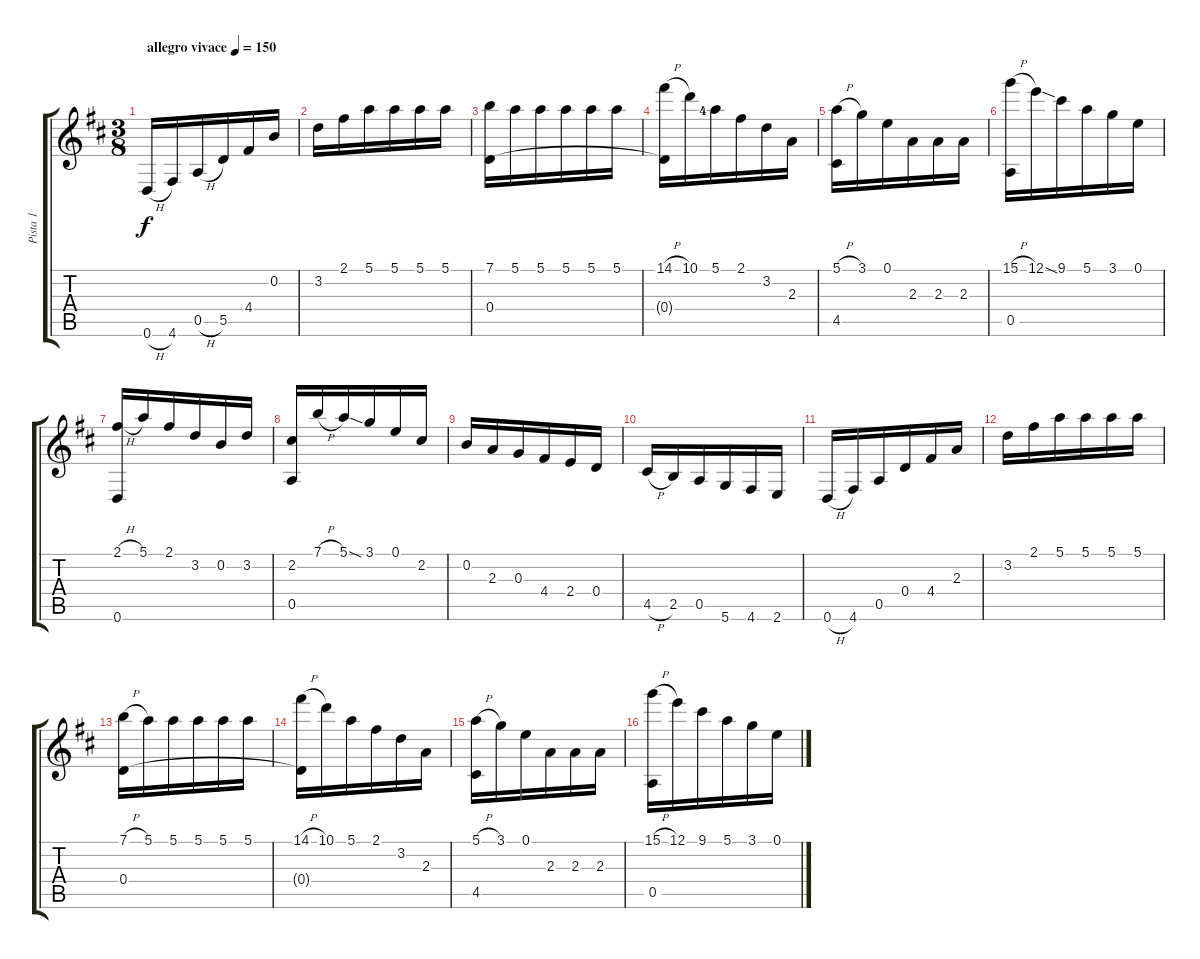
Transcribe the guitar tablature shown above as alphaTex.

\track ("Pista 1" "Pista 1") {instrument overdrivenguitar}
\staff {score tabs}
\tuning (E4 B3 G3 D3 A2 D2) {hide}
\ts (3 8)
\tempo (150 "allegro vivace")
\clef g2
\ks d
0.6{h}.16{dy f instrument overdrivenguitar} 4.6.16 0.5{h}.16 5.5.16 4.4.16 0.2.16 |
3.2.16 2.1.16 5.1.16 5.1.16 5.1.16 5.1.16 |
(7.1 0.4).16 5.1.16 5.1.16 5.1.16 5.1.16 5.1.16 |
(14.1{h} 0.4{t}).16 10.1.16 5.1{lf 5}.16 2.1.16 3.2.16 2.3.16 |
(5.1{h} 4.5).16 3.1.16 0.1.16 2.3.16 2.3.16 2.3.16 |
(15.1{h} 0.5).16 12.1{sod}.16 9.1.16 5.1.16 3.1.16 0.1.16 |
(2.1{h} 0.6).16 5.1.16 2.1.16 3.2.16 0.2.16 3.2.16 |
(2.2 0.5).16 7.1{h}.16 5.1{sod}.16 3.1.16 0.1.16 2.2.16 |
0.2.16 2.3.16 0.3.16 4.4.16 2.4.16 0.4.16 |
4.5{h}.16 2.5.16 0.5.16 5.6.16 4.6.16 2.6.16 |
0.6{h}.16 4.6.16 0.5.16 0.4.16 4.4.16 2.3.16 |
3.2.16 2.1.16 5.1.16 5.1.16 5.1.16 5.1.16 |
(7.1{h} 0.4).16 5.1.16 5.1.16 5.1.16 5.1.16 5.1.16 |
(14.1{h} 0.4{t}).16 10.1.16 5.1.16 2.1.16 3.2.16 2.3.16 |
(5.1{h} 4.5).16 3.1.16 0.1.16 2.3.16 2.3.16 2.3.16 |
(15.1{h} 0.5).16 12.1.16 9.1.16 5.1.16 3.1.16 0.1.16
